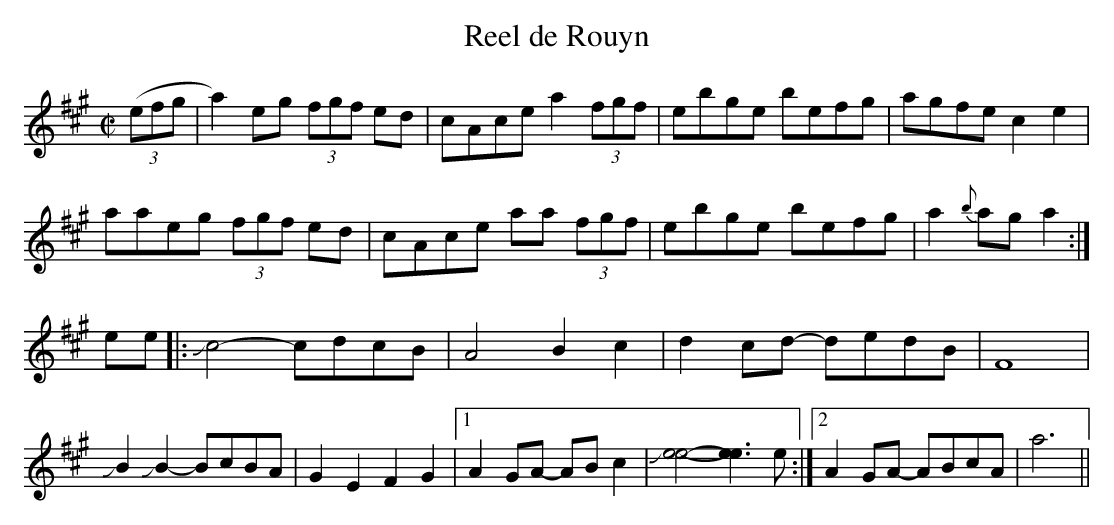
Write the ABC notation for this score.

X:1
T:Reel de Rouyn
M:C|
L:1/8
K:A
((3efg|a2)eg (3fgf ed|cAce a2 (3fgf|ebge befg|agfe c2e2|
aaeg (3fgf ed|cAce aa  (3fgf|ebge befg|a2 {b}ag a2:|
ee|:Jc4- cdcB|A4 B2-c2|d2cd- dedB|F8|
JB2 JB2- BcBA|G2E2F2G2|1A2GA -ABc2|J[e4e4]-[e3e3]e:|2A2 GA- ABcA|a6||
